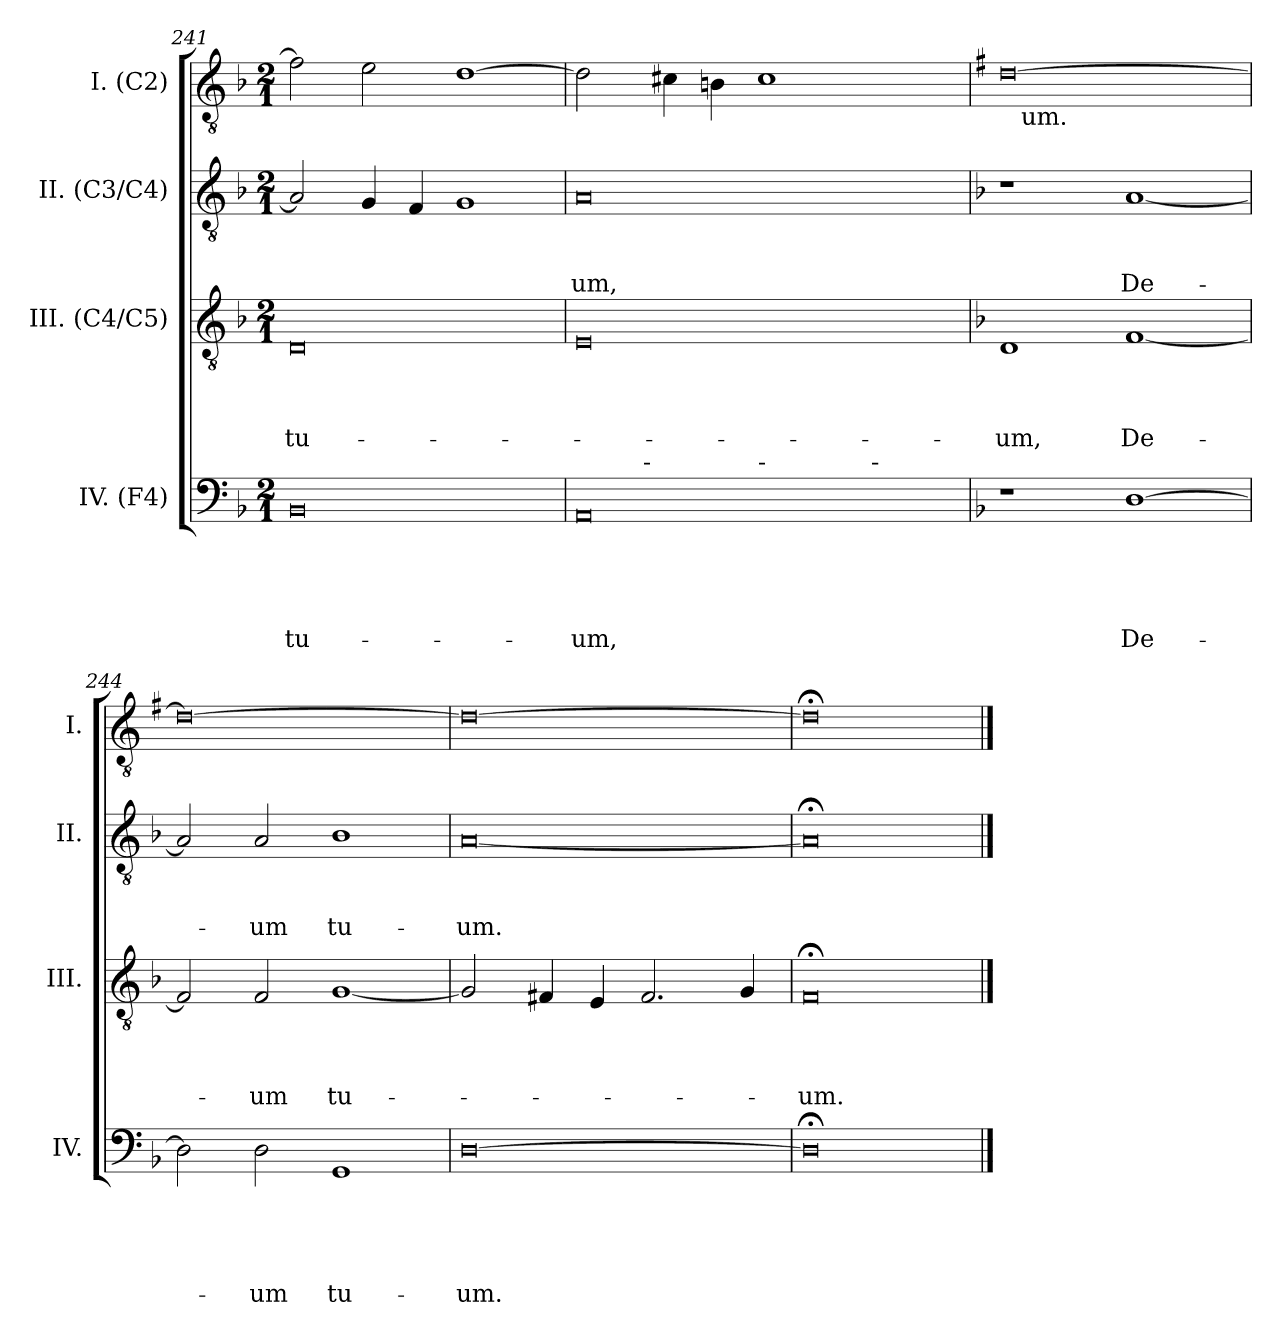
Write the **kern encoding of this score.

**kern	**text	**text	**text	**text	**text	**kern	**text	**text	**text	**text	**kern	**text	**text	**text	**kern
*part4	*part4	*part4	*part4	*part4	*part4	*part3	*part3	*part3	*part3	*part3	*part2	*part2	*part2	*part2	*part1
*staff4	*staff4	*staff4	*staff4	*staff4	*staff4	*staff3	*staff3	*staff3	*staff3	*staff3	*staff2	*staff2	*staff2	*staff2	*staff1
*I"IV. (F4)	*	*	*	*	*	*I"III. (C4/C5)	*	*	*	*	*I"II. (C3/C4)	*	*	*	*I"I. (C2)
*I'IV.	*	*	*	*	*	*I'III.	*	*	*	*	*I'II.	*	*	*	*I'I.
*clefF4	*	*	*	*	*	*clefGv2	*	*	*	*	*clefGv2	*	*	*	*clefGv2
*k[b-]	*	*	*	*	*	*k[b-]	*	*	*	*	*k[b-]	*	*	*	*k[b-]
*F:	*	*	*	*	*	*F:	*	*	*	*	*F:	*	*	*	*F:
*M2/1	*	*	*	*	*	*M2/1	*	*	*	*	*M2/1	*	*	*	*M2/1
=241	=241	=241	=241	=241	=241	=241	=241	=241	=241	=241	=241	=241	=241	=241	=241
!	!	!	!	!	!LO:LY:b:rj	!	!	!	!	!LO:LY:b	!	!	!	!	!
0BB-	.	.	.	.	tu-	0D	.	.	.	tu-	2A/]	.	.	.	2f\]
.	.	.	.	.	.	.	.	.	.	.	4G/	.	.	.	2e\
.	.	.	.	.	.	.	.	.	.	.	4F/	.	.	.	.
.	.	.	.	.	.	.	.	.	.	.	1G	.	.	.	[<1d
!!LO:LB:g=z
=242	=242	=242	=242	=242	=242	=242	=242	=242	=242	=242	=242	=242	=242	=242	=242
!	!	!	!	!	!LO:LY:b	!	!	!	!	!	!	!	!	!LO:LY:b	!
*^	*	*	*	*	*	*	*	*	*	*	*	*	*	*	*
*	*^	*	*	*	*	*	*	*	*	*	*	*	*	*	*	*
*	*	*^	*	*	*	*	*	*	*	*	*	*	*	*	*	*	*
0AA	4..ryy	1ryy	1ryy	.	.	.	.	-um,	0E	.	.	.	.	0A	.	.	-um,	2d\]
!	!LO:TX:a:t=-	!	!	!	!	!	!	!	!	!	!	!	!	!	!	!	!	!
.	1ryy	.	.	.	.	.	.	.	.	.	.	.	.	.	.	.	.	.
.	.	.	.	.	.	.	.	.	.	.	.	.	.	.	.	.	.	4c#\
.	.	.	.	.	.	.	.	.	.	.	.	.	.	.	.	.	.	4B\
!	!	!LO:TX:a:t=-	!	!	!	!	!	!	!	!	!	!	!	!	!	!	!	!
.	.	1ryy	2ryy	.	.	.	.	.	.	.	.	.	.	.	.	.	.	1c#
.	2ryy	.	.	.	.	.	.	.	.	.	.	.	.	.	.	.	.	.
.	.	.	16.ryy	.	.	.	.	.	.	.	.	.	.	.	.	.	.	.
!	!	!	!LO:TX:a:t=-	!	!	!	!	!	!	!	!	!	!	!	!	!	!	!
.	.	.	4ryy	.	.	.	.	.	.	.	.	.	.	.	.	.	.	.
.	.	.	8ryy	.	.	.	.	.	.	.	.	.	.	.	.	.	.	.
.	16ryy	.	.	.	.	.	.	.	.	.	.	.	.	.	.	.	.	.
.	.	.	32ryy	.	.	.	.	.	.	.	.	.	.	.	.	.	.	.
*v	*v	*v	*v	*	*	*	*	*	*	*	*	*	*	*	*	*	*	*
=243	=243	=243	=243	=243	=243	=243	=243	=243	=243	=243	=243	=243	=243	=243	=243
*	*	*	*	*	*	*	*	*	*	*	*	*	*	*	*k[f#]
*	*	*	*	*	*	*	*	*	*	*	*	*	*	*	*G:
*^	*	*	*	*	*	*	*	*	*	*	*	*	*	*	*
*	*^	*	*	*	*	*	*	*	*	*	*	*	*	*	*	*
*	*	*^	*	*	*	*	*	*	*	*	*	*	*	*	*	*	*
!	!	!	!	!	!	!	!	!	!	!	!	!	!LO:LY:b	!	!	!	!	!
*v	*v	*v	*v	*	*	*	*	*	*	*	*	*	*	*	*	*	*	*^
1r	.	.	.	.	.	1D	.	.	.	-um,	1r	.	.	.	[>0d	16ryy
!	!	!	!	!	!	!	!	!	!	!	!	!	!	!	!	!LO:TX:b:t=um.
.	.	.	.	.	.	.	.	.	.	.	.	.	.	.	.	1ryy
!	!	!	!	!	!LO:LY:b	!	!	!	!	!LO:LY:b	!	!	!	!LO:LY:b	!	!
[>1D	.	.	.	.	De-	[<1F	.	.	.	De-	[<1A	.	.	De-	.	.
.	.	.	.	.	.	.	.	.	.	.	.	.	.	.	.	2...ryy
*	*	*	*	*	*	*	*	*	*	*	*	*	*	*	*v	*v
=244	=244	=244	=244	=244	=244	=244	=244	=244	=244	=244	=244	=244	=244	=244	=244
2D\]	.	.	.	.	.	2F/]	.	.	.	.	2A/]	.	.	.	0d_
!	!	!	!	!	!LO:LY:b	!	!	!	!	!LO:LY:b	!	!	!	!LO:LY:b	!
2D\	.	.	.	.	-um	2F/	.	.	.	-um	2A/	.	.	-um	.
!	!	!	!	!	!LO:LY:b	!	!	!	!	!LO:LY:b	!	!	!	!LO:LY:b	!
1GG	.	.	.	.	tu-	[<1G	.	.	.	tu-	1B-	.	.	tu-	.
=245	=245	=245	=245	=245	=245	=245	=245	=245	=245	=245	=245	=245	=245	=245	=245
!	!	!	!	!	!LO:LY:b	!	!	!	!	!	!	!	!	!LO:LY:b	!
[>0D	.	.	.	.	-um.	2G/]	.	.	.	.	[<0A	.	.	-um.	0d_
.	.	.	.	.	.	4F#/	.	.	.	.	.	.	.	.	.
.	.	.	.	.	.	4E/	.	.	.	.	.	.	.	.	.
.	.	.	.	.	.	2.F#/	.	.	.	.	.	.	.	.	.
.	.	.	.	.	.	4G/	.	.	.	.	.	.	.	.	.
=246	=246	=246	=246	=246	=246	=246	=246	=246	=246	=246	=246	=246	=246	=246	=246
!	!	!	!	!	!	!	!	!	!	!LO:LY:b	!	!	!	!	!
0D;<]	.	.	.	.	.	0F;	.	.	.	-um.	0A;]	.	.	.	0d;<]
==	==	==	==	==	==	==	==	==	==	==	==	==	==	==	==
*-	*-	*-	*-	*-	*-	*-	*-	*-	*-	*-	*-	*-	*-	*-	*-
